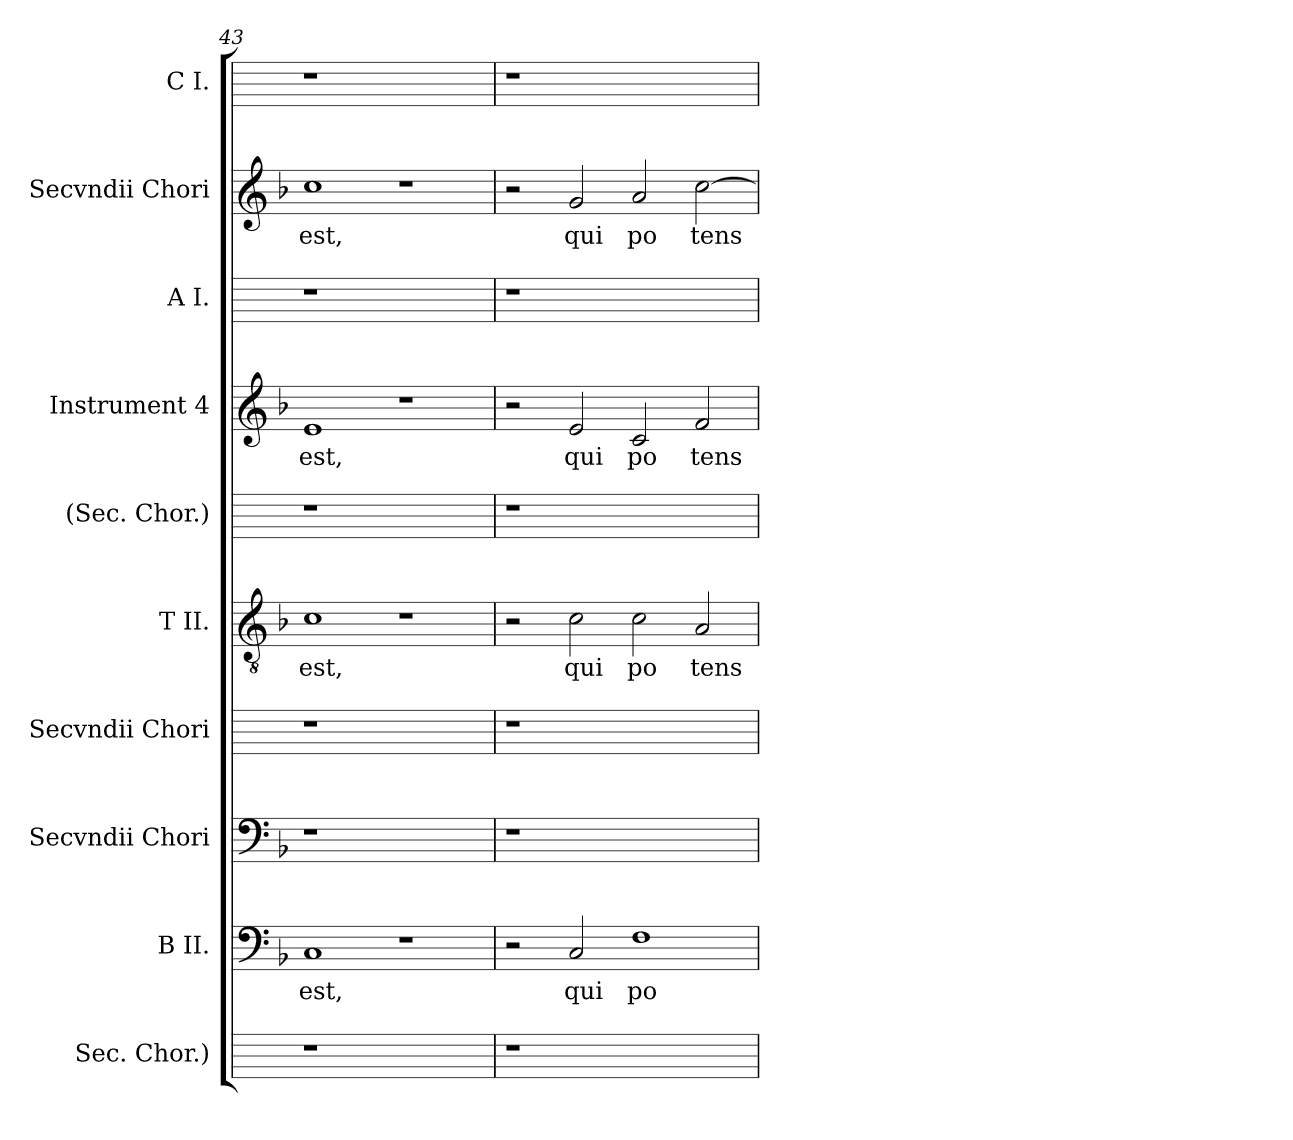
**kern	**kern	**text	**kern	**kern	**kern	**text	**kern	**kern	**text	**kern	**kern	**text	**kern
*part10	*part9	*part9	*part8	*part7	*part6	*part6	*part5	*part4	*part4	*part3	*part2	*part2	*part1
*staff10	*staff9	*staff9	*staff8	*staff7	*staff6	*staff6	*staff5	*staff4	*staff4	*staff3	*staff2	*staff2	*staff1
*I"Sec. Chor.)	*I"B II.	*	*I"Secvndii Chori	*I"Secvndii Chori	*I"T II.	*	*I"(Sec. Chor.)	*I"Instrument 4	*	*I"A I.	*I"Secvndii Chori	*	*I"C I.
*I'Ch	*I'B II.	*	*I'Sec. Chor.	*I'Ch	*I'T II.	*	*I'Ch	*	*	*I'A I.	*I'C II.	*	*I'C I.
*	*clefF4	*	*clefF4	*	*clefGv2	*	*	*clefG2	*	*	*clefG2	*	*
*	*k[b-]	*	*k[b-]	*	*k[b-]	*	*	*k[b-]	*	*	*k[b-]	*	*
*	*F:	*	*F:	*	*F:	*	*	*F:	*	*	*F:	*	*
=43	=43	=43	=43	=43	=43	=43	=43	=43	=43	=43	=43	=43	=43
!	!	!LO:LY:b:cj	!	!	!	!LO:LY:b:cj	!	!	!LO:LY:b:cj	!	!	!LO:LY:b:cj	!
1r	1C	est,	1r	1r	1c	est,	1r	1e	est,	1r	1cc	est,	1r
1ryy	1r	.	1ryy	1ryy	1r	.	1ryy	1r	.	1ryy	1r	.	1ryy
!!LO:LB:g=z
=44	=44	=44	=44	=44	=44	=44	=44	=44	=44	=44	=44	=44	=44
1r	2r	.	1r	1r	2r	.	1r	2r	.	1r	2r	.	1r
!	!	!LO:LY:b:cj	!	!	!	!LO:LY:b:cj	!	!	!LO:LY:b:cj	!	!	!LO:LY:b:cj	!
.	2C/	qui	.	.	2c\	qui	.	2e/	qui	.	2g/	qui	.
!	!	!LO:LY:b:cj	!	!	!	!LO:LY:b:cj	!	!	!LO:LY:b:cj	!	!	!LO:LY:b:cj	!
1ryy	1F	po-	1ryy	1ryy	2c\	po	1ryy	2c/	po	1ryy	2a/	po	1ryy
!	!	!	!	!	!	!LO:LY:b:cj	!	!	!LO:LY:b:cj	!	!	!LO:LY:b	!
.	.	.	.	.	2A/	tens	.	2f/	tens	.	[>2cc\	tens	.
=	=	=	=	=	=	=	=	=	=	=	=	=	=
*-	*-	*-	*-	*-	*-	*-	*-	*-	*-	*-	*-	*-	*-
